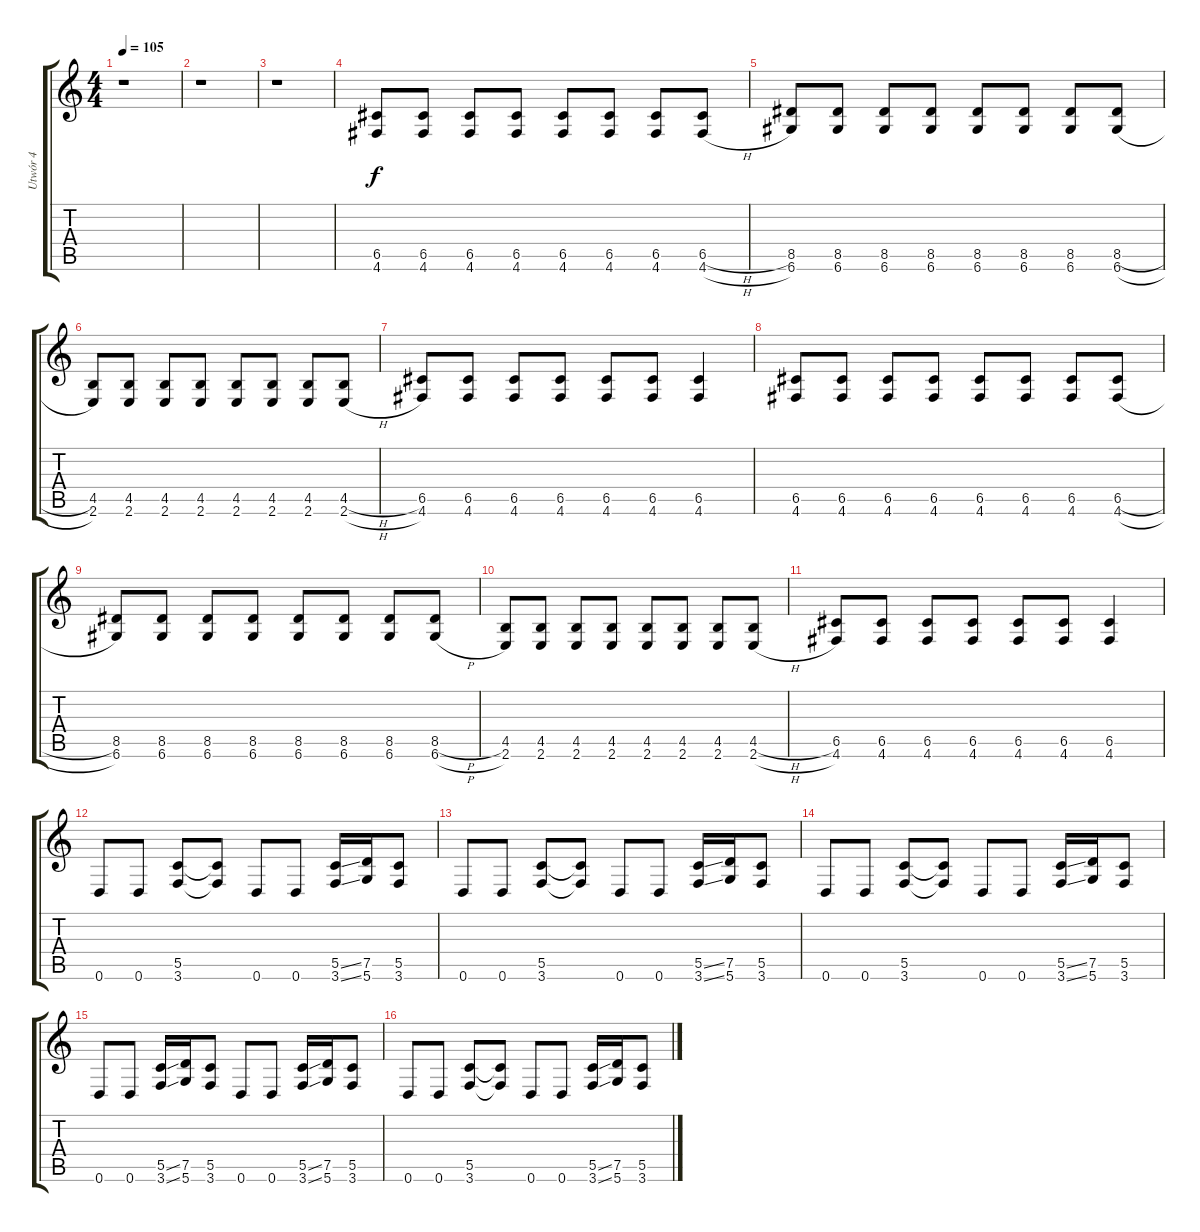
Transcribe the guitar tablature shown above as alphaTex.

\track ("Utwór 4" "Utwór 4") {instrument overdrivenguitar}
\staff {score tabs}
\tuning (D4 A3 F3 C3 G2 D2) {hide}
\ts (4 4)
\tempo 105
\clef g2
\ks c
r.1{dy f} |
r.1 |
r.1 |
(6.5 4.6).8 (6.5 4.6).8 (6.5 4.6).8 (6.5 4.6).8 (6.5 4.6).8 (6.5 4.6).8 (6.5 4.6).8 (6.5{h} 4.6{h}).8 |
(8.5 6.6).8 (8.5 6.6).8 (8.5 6.6).8 (8.5 6.6).8 (8.5 6.6).8 (8.5 6.6).8 (8.5 6.6).8 (8.5{h} 6.6{h}).8 |
(4.5 2.6).8 (4.5 2.6).8 (4.5 2.6).8 (4.5 2.6).8 (4.5 2.6).8 (4.5 2.6).8 (4.5 2.6).8 (4.5{h} 2.6{h}).8 |
(6.5 4.6).8 (6.5 4.6).8 (6.5 4.6).8 (6.5 4.6).8 (6.5 4.6).8 (6.5 4.6).8 (6.5 4.6).4 |
(6.5 4.6).8 (6.5 4.6).8 (6.5 4.6).8 (6.5 4.6).8 (6.5 4.6).8 (6.5 4.6).8 (6.5 4.6).8 (6.5{h} 4.6{h}).8 |
(8.5 6.6).8 (8.5 6.6).8 (8.5 6.6).8 (8.5 6.6).8 (8.5 6.6).8 (8.5 6.6).8 (8.5 6.6).8 (8.5{h} 6.6{h}).8 |
(4.5 2.6).8 (4.5 2.6).8 (4.5 2.6).8 (4.5 2.6).8 (4.5 2.6).8 (4.5 2.6).8 (4.5 2.6).8 (4.5{h} 2.6{h}).8 |
(6.5 4.6).8 (6.5 4.6).8 (6.5 4.6).8 (6.5 4.6).8 (6.5 4.6).8 (6.5 4.6).8 (6.5 4.6).4 |
0.6.8 0.6.8 (5.5 3.6).8 (5.5{t} 3.6{t}).8 0.6.8 0.6.8 (5.5{ss} 3.6{ss}).16 (7.5 5.6).16 (5.5 3.6).8 |
0.6.8 0.6.8 (5.5 3.6).8 (5.5{t} 3.6{t}).8 0.6.8 0.6.8 (5.5{ss} 3.6{ss}).16 (7.5 5.6).16 (5.5 3.6).8 |
0.6.8 0.6.8 (5.5 3.6).8 (5.5{t} 3.6{t}).8 0.6.8 0.6.8 (5.5{ss} 3.6{ss}).16 (7.5 5.6).16 (5.5 3.6).8 |
0.6.8 0.6.8 (5.5{ss} 3.6{ss}).16 (7.5 5.6).16 (5.5 3.6).8 0.6.8 0.6.8 (5.5{ss} 3.6{ss}).16 (7.5 5.6).16 (5.5 3.6).8 |
0.6.8 0.6.8 (5.5 3.6).8 (5.5{t} 3.6{t}).8 0.6.8 0.6.8 (5.5{ss} 3.6{ss}).16 (7.5 5.6).16 (5.5 3.6).8
